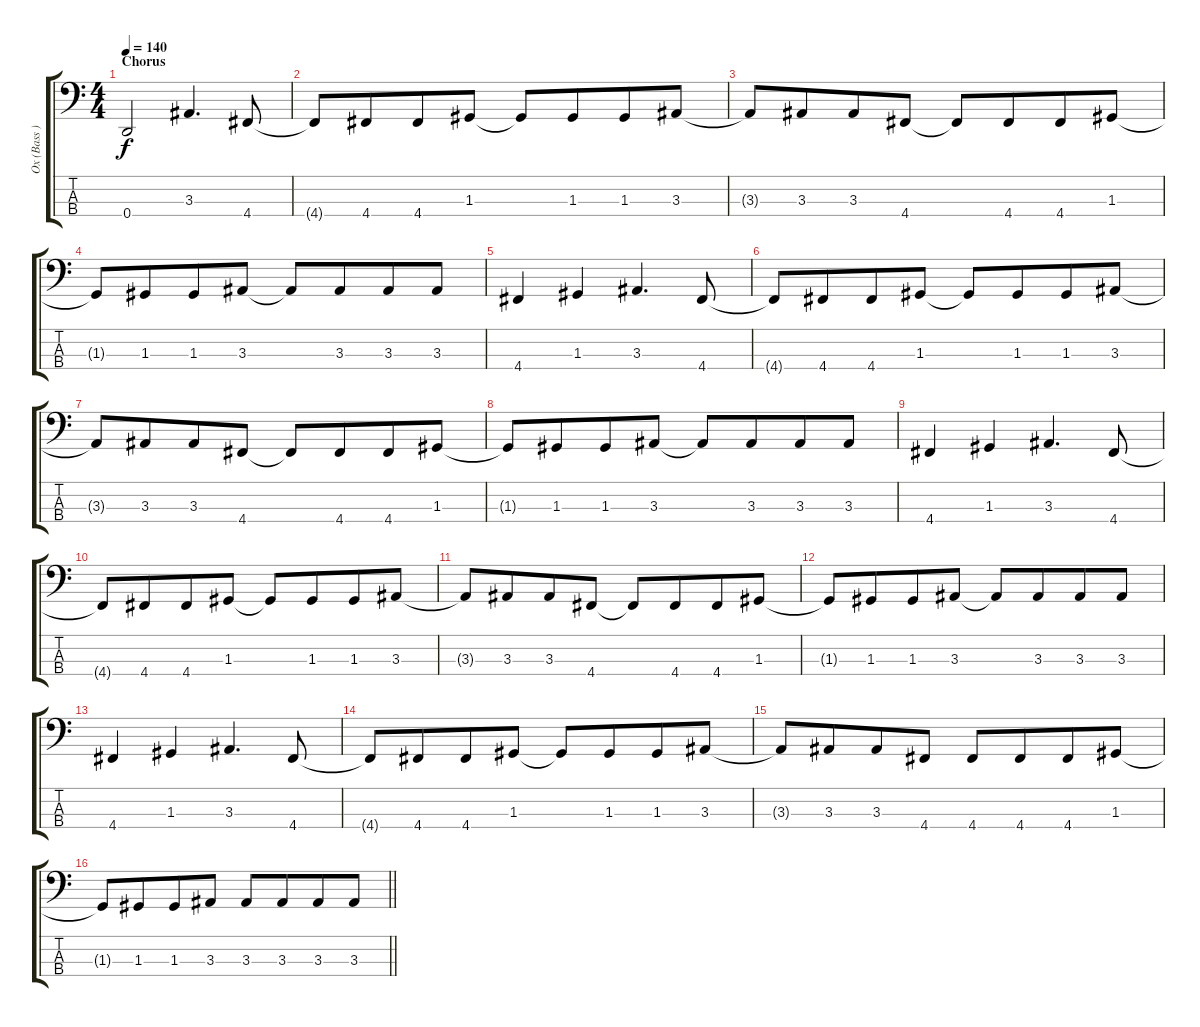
\track ("Ox (Bass )" "Ox (Bass )") {instrument electricbassfinger}
\staff {score tabs}
\tuning (F2 C2 G1 D1) {hide}
\ts (4 4)
\section ("" "Chorus")
\tempo 140
\clef f4
\ks c
0.4{t}.2{dy f} 3.3.4{d} 4.4.8 |
4.4{t}.8 4.4.8{beam merge} 4.4.8 1.3.8 1.3{t}.8 1.3.8{beam merge} 1.3.8 3.3.8 |
3.3{t}.8 3.3.8{beam merge} 3.3.8 4.4.8 4.4{t}.8 4.4.8{beam merge} 4.4.8 1.3.8 |
1.3{t}.8 1.3.8{beam merge} 1.3.8 3.3.8 3.3{t}.8 3.3.8{beam merge} 3.3.8 3.3.8 |
4.4.4 1.3.4 3.3.4{d} 4.4.8 |
4.4{t}.8 4.4.8{beam merge} 4.4.8 1.3.8 1.3{t}.8 1.3.8{beam merge} 1.3.8 3.3.8 |
3.3{t}.8 3.3.8{beam merge} 3.3.8 4.4.8 4.4{t}.8 4.4.8{beam merge} 4.4.8 1.3.8 |
1.3{t}.8 1.3.8{beam merge} 1.3.8 3.3.8 3.3{t}.8 3.3.8{beam merge} 3.3.8 3.3.8 |
4.4.4 1.3.4 3.3.4{d} 4.4.8 |
4.4{t}.8 4.4.8{beam merge} 4.4.8 1.3.8 1.3{t}.8 1.3.8{beam merge} 1.3.8 3.3.8 |
3.3{t}.8 3.3.8{beam merge} 3.3.8 4.4.8 4.4{t}.8 4.4.8{beam merge} 4.4.8 1.3.8 |
1.3{t}.8 1.3.8{beam merge} 1.3.8 3.3.8 3.3{t}.8 3.3.8{beam merge} 3.3.8 3.3.8 |
4.4.4 1.3.4 3.3.4{d} 4.4.8 |
4.4{t}.8 4.4.8{beam merge} 4.4.8 1.3.8 1.3{t}.8 1.3.8{beam merge} 1.3.8 3.3.8 |
3.3{t}.8 3.3.8{beam merge} 3.3.8 4.4.8 4.4.8 4.4.8{beam merge} 4.4.8 1.3.8 |
\barLineRight lightlight
1.3{t}.8 1.3.8{beam merge} 1.3.8 3.3.8 3.3.8 3.3.8{beam merge} 3.3.8 3.3.8
